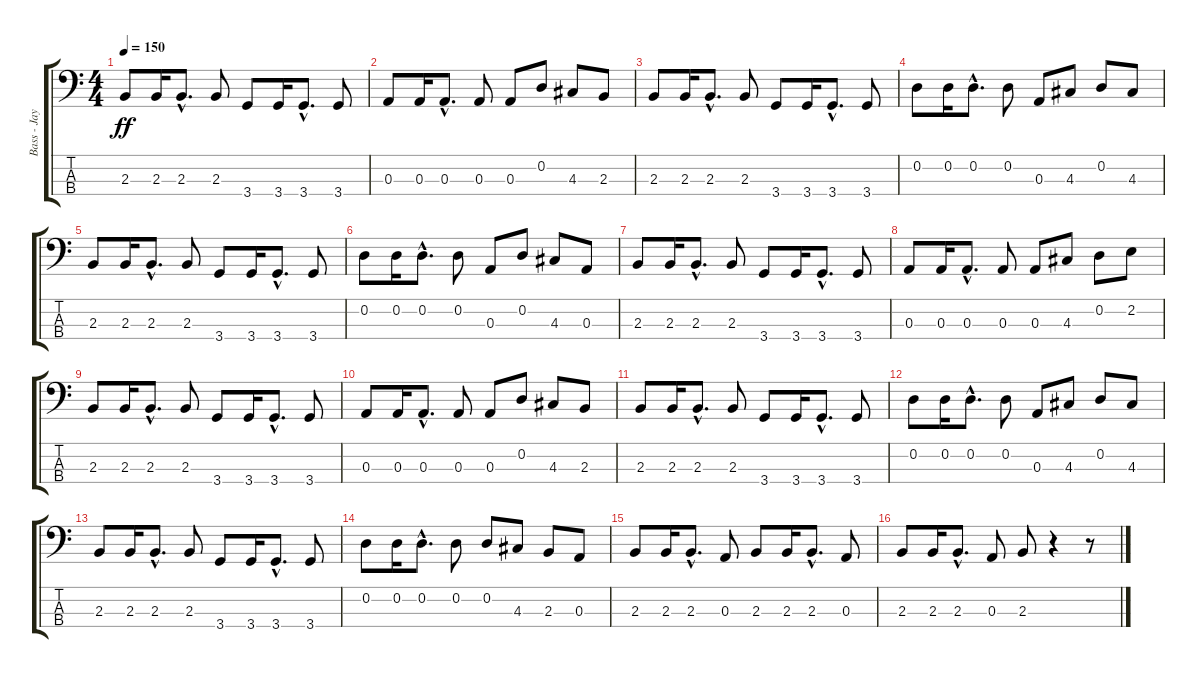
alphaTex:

\track ("Bass - Jay Bentley" "Bass - Jay") {instrument electricbasspick}
\staff {score tabs}
\tuning (G2 D2 A1 E1) {hide}
\ts (4 4)
\tempo 150
\clef f4
\ks c
2.3.8{dy ff} 2.3.16 2.3{hac}.8{d} 2.3.8 3.4.8 3.4.16 3.4{hac}.8{d} 3.4.8 |
0.3.8 0.3.16 0.3{hac}.8{d} 0.3.8 0.3.8 0.2.8 4.3.8 2.3.8 |
2.3.8 2.3.16 2.3{hac}.8{d} 2.3.8 3.4.8 3.4.16 3.4{hac}.8{d} 3.4.8 |
0.2.8 0.2.16 0.2{hac}.8{d} 0.2.8 0.3.8 4.3.8 0.2.8 4.3.8 |
2.3.8 2.3.16 2.3{hac}.8{d} 2.3.8 3.4.8 3.4.16 3.4{hac}.8{d} 3.4.8 |
0.2.8 0.2.16 0.2{hac}.8{d} 0.2.8 0.3.8 0.2.8 4.3.8 0.3.8 |
2.3.8 2.3.16 2.3{hac}.8{d} 2.3.8 3.4.8 3.4.16 3.4{hac}.8{d} 3.4.8 |
0.3.8 0.3.16 0.3{hac}.8{d} 0.3.8 0.3.8 4.3.8 0.2.8 2.2.8 |
2.3.8 2.3.16 2.3{hac}.8{d} 2.3.8 3.4.8 3.4.16 3.4{hac}.8{d} 3.4.8 |
0.3.8 0.3.16 0.3{hac}.8{d} 0.3.8 0.3.8 0.2.8 4.3.8 2.3.8 |
2.3.8 2.3.16 2.3{hac}.8{d} 2.3.8 3.4.8 3.4.16 3.4{hac}.8{d} 3.4.8 |
0.2.8 0.2.16 0.2{hac}.8{d} 0.2.8 0.3.8 4.3.8 0.2.8 4.3.8 |
2.3.8 2.3.16 2.3{hac}.8{d} 2.3.8 3.4.8 3.4.16 3.4{hac}.8{d} 3.4.8 |
0.2.8 0.2.16 0.2{hac}.8{d} 0.2.8 0.2.8 4.3.8 2.3.8 0.3.8 |
2.3.8 2.3.16 2.3{hac}.8{d} 0.3.8 2.3.8 2.3.16 2.3{hac}.8{d} 0.3.8 |
2.3.8 2.3.16 2.3{hac}.8{d} 0.3.8 2.3.8 r.4 r.8
